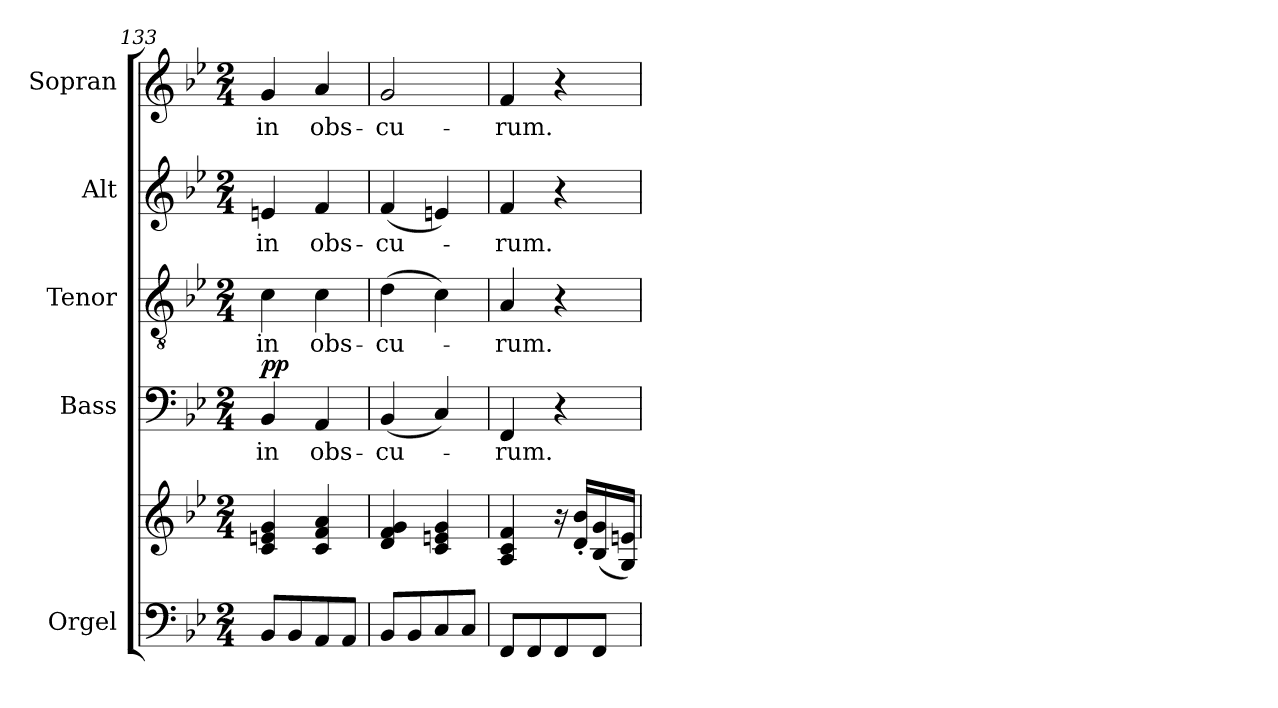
**kern	**kern	**kern	**text	**dynam	**kern	**text	**kern	**text	**kern	**text
*part5	*part5	*part4	*part4	*part4	*part3	*part3	*part2	*part2	*part1	*part1
*staff6	*staff5	*staff4	*staff4	*staff4	*staff3	*staff3	*staff2	*staff2	*staff1	*staff1
*I"Orgel	*	*I"Bass	*	*	*I"Tenor	*	*I"Alt	*	*I"Sopran	*
*I'Org.	*	*I'B.	*	*	*I'T.	*	*I'A.	*	*I'S.	*
*clefF4	*clefG2	*clefF4	*	*	*clefGv2	*	*clefG2	*	*clefG2	*
*k[b-e-]	*k[b-e-]	*k[b-e-]	*	*	*k[b-e-]	*	*k[b-e-]	*	*k[b-e-]	*
*B-:	*B-:	*B-:	*	*	*B-:	*	*B-:	*	*B-:	*
*M2/4	*M2/4	*M2/4	*	*	*M2/4	*	*M2/4	*	*M2/4	*
=133	=133	=133	=133	=133	=133	=133	=133	=133	=133	=133
!	!	!	!LO:LY:b	!LO:DY:a	!	!LO:LY:b	!	!LO:LY:b	!	!LO:LY:b
8BB-/L	4c/ 4en/ 4g/	4BB-/	in	pp	4c\	in	4en/	in	4g/	in
8BB-/	.	.	.	.	.	.	.	.	.	.
!	!	!	!LO:LY:b	!	!	!LO:LY:b	!	!LO:LY:b	!	!LO:LY:b
8AA/	4c/ 4f/ 4a/	4AA/	obs-	.	4c\	obs-	4f/	obs-	4a/	obs-
8AA/J	.	.	.	.	.	.	.	.	.	.
=134	=134	=134	=134	=134	=134	=134	=134	=134	=134	=134
!	!	!	!LO:LY:b	!	!	!LO:LY:b	!	!LO:LY:b	!	!LO:LY:b
8BB-/L	4d/ 4f/ 4g/	(<4BB-/	-cu-	.	(>4d\	-cu-	(<4f/	-cu-	2g/	-cu-
8BB-/	.	.	.	.	.	.	.	.	.	.
8C/	4c/ 4en/ 4g/	4C/)	.	.	4c\)	.	4en/)	.	.	.
8C/J	.	.	.	.	.	.	.	.	.	.
!!LO:LB:g=z
=135	=135	=135	=135	=135	=135	=135	=135	=135	=135	=135
!	!	!	!LO:LY:b	!	!	!LO:LY:b	!	!LO:LY:b	!	!LO:LY:b
8FF/L	4A/ 4c/ 4f/	4FF/	-rum.	.	4A/	-rum.	4f/	-rum.	4f/	-rum.
8FF/	.	.	.	.	.	.	.	.	.	.
8FF/	16r	4r	.	.	4r	.	4r	.	4r	.
.	16d/'< 16b-/'<LL	.	.	.	.	.	.	.	.	.
8FF/J	(<16B-/ 16g/	.	.	.	.	.	.	.	.	.
.	16G/ 16en/JJ)	.	.	.	.	.	.	.	.	.
=	=	=	=	=	=	=	=	=	=	=
*-	*-	*-	*-	*-	*-	*-	*-	*-	*-	*-
